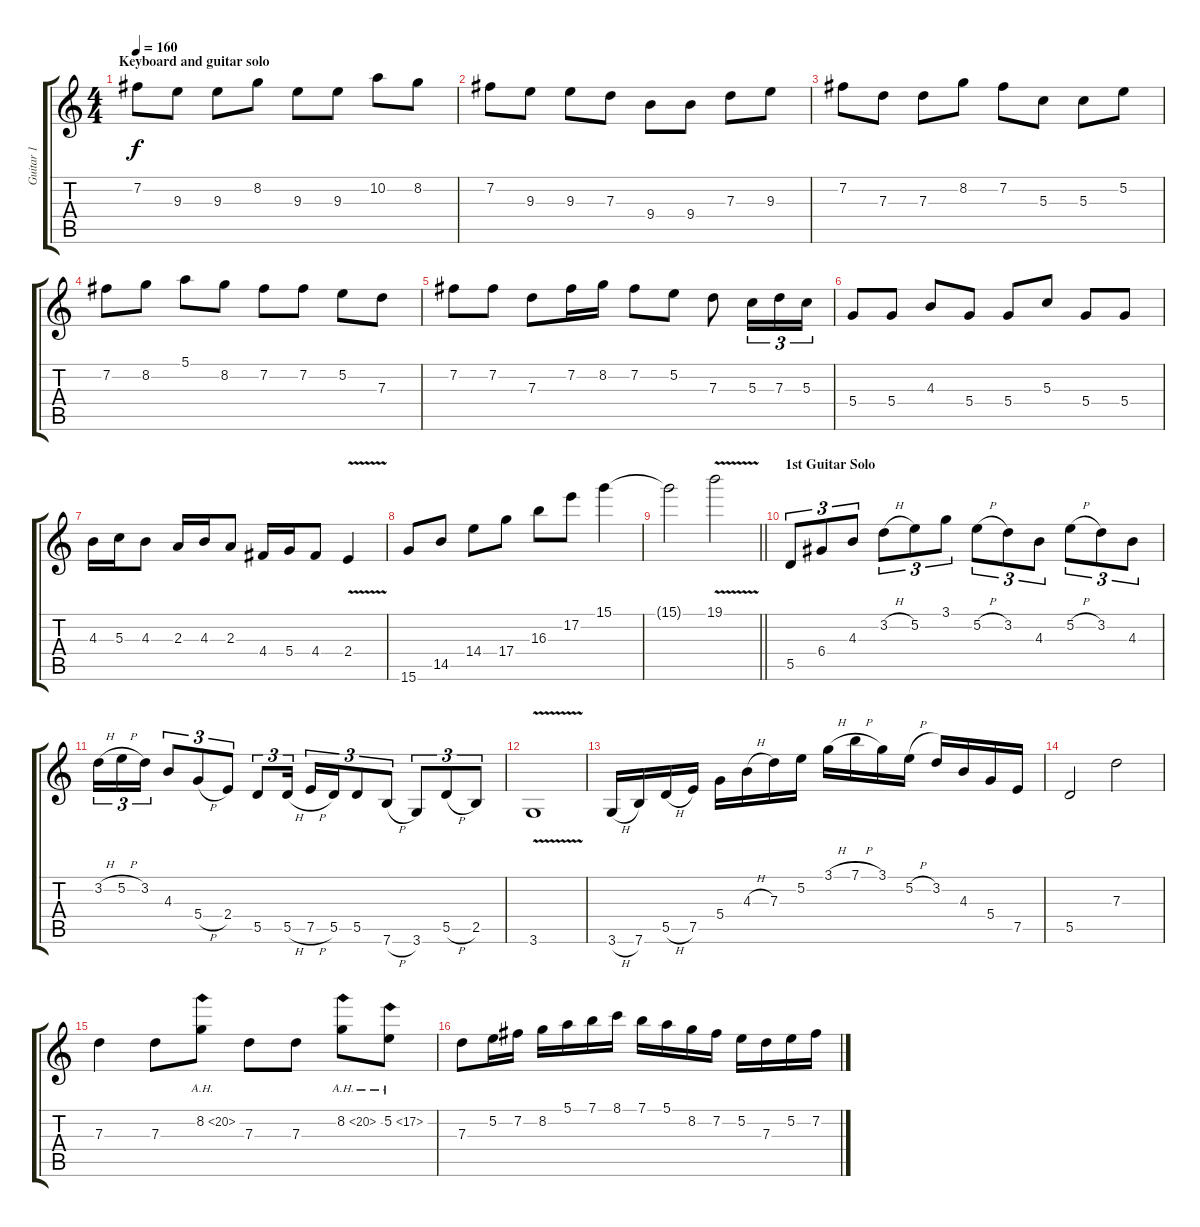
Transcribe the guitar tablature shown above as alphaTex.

\track ("Guitar 1" "Guitar 1") {instrument distortionguitar}
\staff {score tabs}
\tuning (E4 B3 G3 D3 A2 E2) {hide}
\ts (4 4)
\section ("" "Keyboard and guitar solo")
\tempo 160
\clef g2
\ks c
7.2.8{dy f volume 16} 9.3.8 9.3.8 8.2.8 9.3.8 9.3.8 10.2.8 8.2.8 |
7.2.8 9.3.8 9.3.8 7.3.8 9.4.8 9.4.8 7.3.8 9.3.8 |
7.2.8 7.3.8 7.3.8 8.2.8 7.2.8 5.3.8 5.3.8 5.2.8 |
7.2.8 8.2.8 5.1.8 8.2.8 7.2.8 7.2.8 5.2.8 7.3.8 |
7.2.8 7.2.8 7.3.8 7.2.16 8.2.16 7.2.8 5.2.8 7.3.8 5.3.16{tu (3 2)} 7.3.16{tu (3 2)} 5.3.16{tu (3 2)} |
5.4.8 5.4.8 4.3.8 5.4.8 5.4.8 5.3.8 5.4.8 5.4.8 |
4.3.16 5.3.16 4.3.8 2.3.16 4.3.16 2.3.8 4.4.16 5.4.16 4.4.8 2.4{v}.4 |
15.6.8 14.5.8 14.4.8 17.4.8 16.3.8 17.2.8 15.1.4 |
\barLineRight lightlight
15.1{t}.2 19.1{v}.2 |
\section ("" "1st Guitar Solo")
5.5.8{tu (3 2)} 6.4.8{tu (3 2)} 4.3.8{tu (3 2)} 3.2{h}.8{tu (3 2)} 5.2.8{tu (3 2)} 3.1.8{tu (3 2)} 5.2{h}.8{tu (3 2)} 3.2.8{tu (3 2)} 4.3.8{tu (3 2)} 5.2{h}.8{tu (3 2)} 3.2.8{tu (3 2)} 4.3.8{tu (3 2)} |
3.2{h}.16{tu (3 2)} 5.2{h}.16{tu (3 2)} 3.2.16{tu (3 2)} 4.3.8{tu (3 2)} 5.4{h}.8{tu (3 2)} 2.4.8{tu (3 2)} 5.5.8{tu (3 2)} 5.5{h}.16{tu (3 2)} 7.5{h}.16{tu (3 2)} 5.5.16{tu (3 2)} 5.5.8{tu (3 2)} 7.6{h}.8{tu (3 2)} 3.6.8{tu (3 2)} 5.5{h}.8{tu (3 2)} 2.5.8{tu (3 2)} |
3.6{v}.1 |
3.6{h}.16 7.6.16 5.5{h}.16 7.5.16 5.4.16 4.3{h}.16 7.3.16 5.2.16 3.1{h}.16 7.1{h}.16 3.1.16 5.2{h}.16 3.2.16 4.3.16 5.4.16 7.5.16 |
5.5.2 7.3.2 |
7.3.4 7.3.8 8.2{ah 12}.8 7.3.8 7.3.8 8.2{ah 12}.8 5.2{ah 12}.8 |
7.3.8 5.2.16 7.2.16 8.2.16 5.1.16 7.1.16 8.1.16 7.1.16 5.1.16 8.2.16 7.2.16 5.2.16 7.3.16 5.2.16 7.2.16
